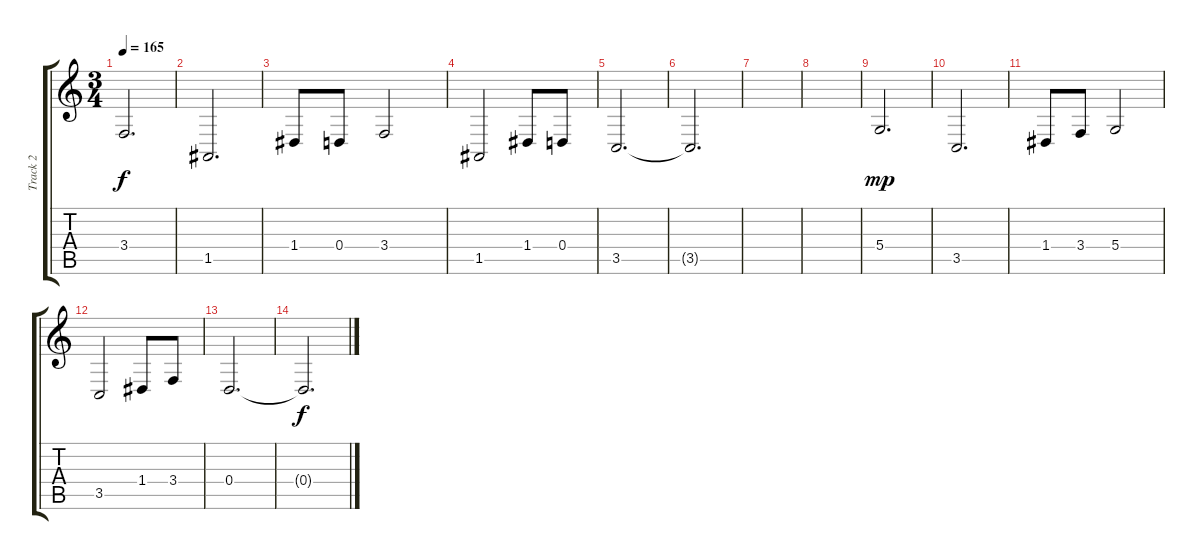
\track ("Track 2" "Track 2") {instrument cello}
\staff {score tabs}
\tuning (E4 B3 G3 D3 A2 E2) {hide}
\ts (3 4)
\tempo 165
\clef g2
\ks c
3.4.2{d dy f} |
1.5.2{d} |
1.4.8 0.4.8 3.4.2 |
1.5.2 1.4.8 0.4.8 |
3.5.2{d} |
3.5{t}.2{d} |
|
|
5.4.2{d dy mp} |
3.5.2{d} |
1.4.8 3.4.8 5.4.2 |
3.5.2 1.4.8 3.4.8 |
0.4.2{d} |
0.4{t}.2{d dy f}
